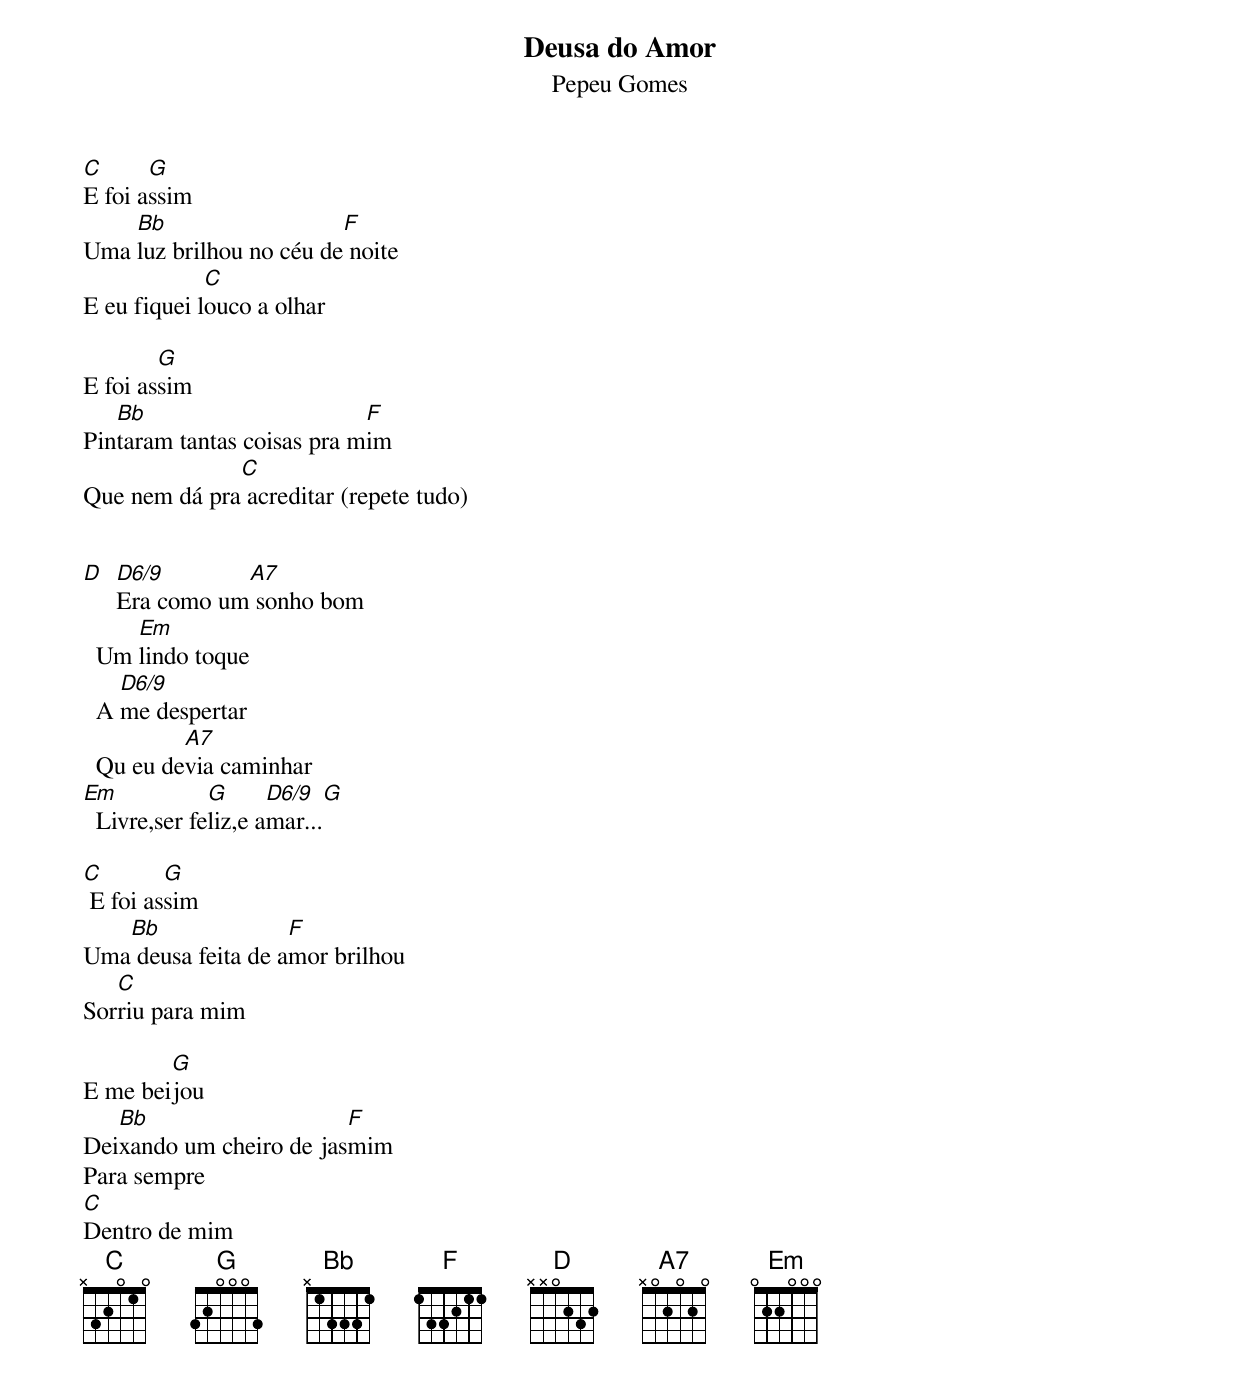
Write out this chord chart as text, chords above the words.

Deusa do Amor
Pepeu Gomes

C      G
E foi assim
    Bb                   F
Uma luz brilhou no céu de noite
             C
E eu fiquei louco a olhar

        G
E foi assim
   Bb                       F
Pintaram tantas coisas pra mim
              C
Que nem dá pra acreditar (repete tudo)


D D6/9       A7
  Era como um sonho bom
     Em
  Um lindo toque
    D6/9
  A me despertar
          A7
  Qu eu devia caminhar
Em            G      D6/9   G
  Livre,ser feliz,e amar...

C        G
 E foi assim
   Bb               F
Uma deusa feita de amor brilhou
   C
Sorriu para mim

        G
E me beijou
   Bb                    F
Deixando um cheiro de jasmim
Para sempre
C
Dentro de mim
